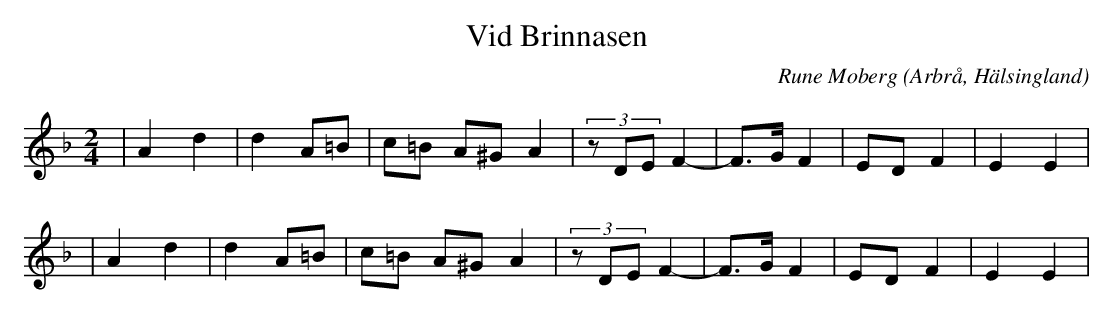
X:1
T:Vid Brinnasen
C: Rune Moberg
O:Arbrå, Hälsingland
M:2/4
L:1/8
K:Dm
| A2 d2|d2 A=B|c=B A^G A2|(3zDE F2|-F>GF2|ED F2|E2 E2|
| A2 d2|d2 A=B|c=B A^G A2|(3zDE F2|-F>GF2|ED F2|E2 E2|
